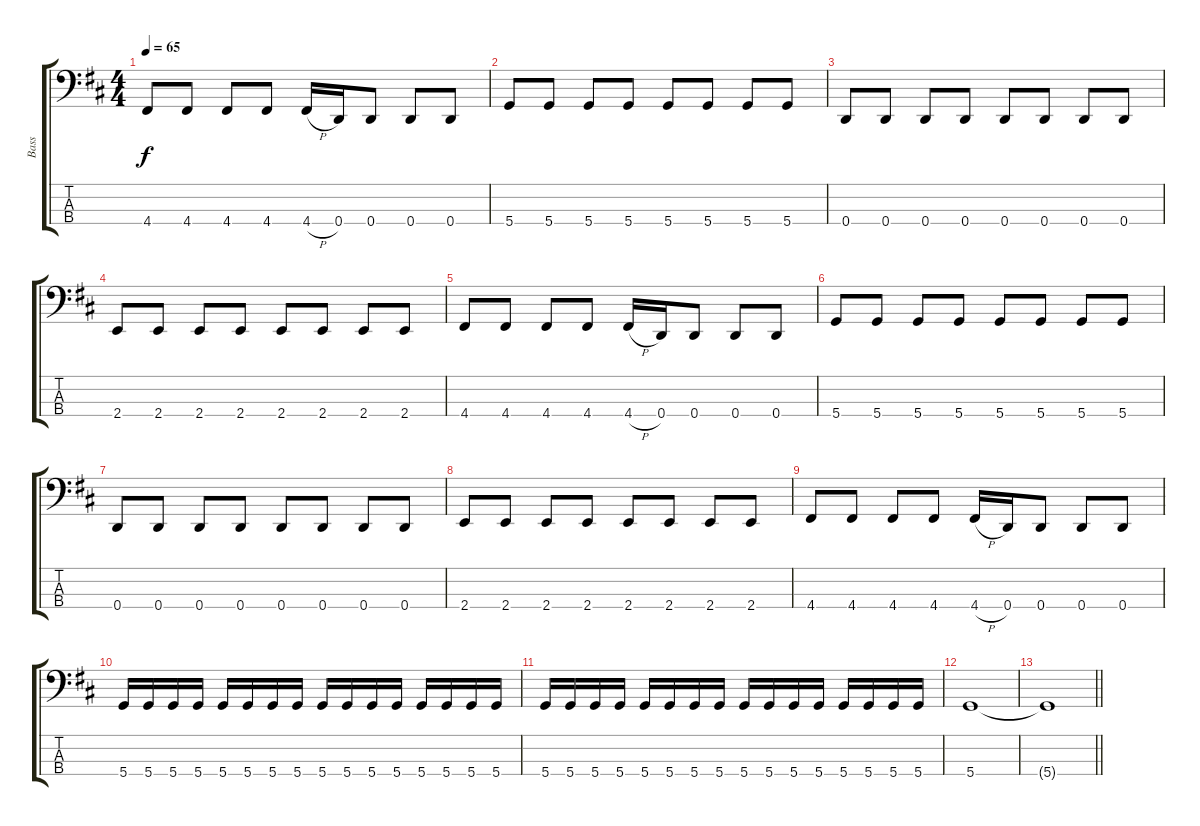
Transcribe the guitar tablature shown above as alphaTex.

\track ("Bass" "Bass") {instrument electricbassfinger}
\staff {score tabs}
\tuning (G2 D2 A1 D1) {hide}
\ts (4 4)
\tempo 65
\clef f4
\ks d
4.4.8{dy f} 4.4.8 4.4.8 4.4.8 4.4{h}.16 0.4.16 0.4.8 0.4.8 0.4.8 |
5.4.8 5.4.8 5.4.8 5.4.8 5.4.8 5.4.8 5.4.8 5.4.8 |
0.4.8 0.4.8 0.4.8 0.4.8 0.4.8 0.4.8 0.4.8 0.4.8 |
2.4.8 2.4.8 2.4.8 2.4.8 2.4.8 2.4.8 2.4.8 2.4.8 |
4.4.8 4.4.8 4.4.8 4.4.8 4.4{h}.16 0.4.16 0.4.8 0.4.8 0.4.8 |
5.4.8 5.4.8 5.4.8 5.4.8 5.4.8 5.4.8 5.4.8 5.4.8 |
0.4.8 0.4.8 0.4.8 0.4.8 0.4.8 0.4.8 0.4.8 0.4.8 |
2.4.8 2.4.8 2.4.8 2.4.8 2.4.8 2.4.8 2.4.8 2.4.8 |
4.4.8 4.4.8 4.4.8 4.4.8 4.4{h}.16 0.4.16 0.4.8 0.4.8 0.4.8 |
5.4.16 5.4.16 5.4.16 5.4.16 5.4.16 5.4.16 5.4.16 5.4.16 5.4.16 5.4.16 5.4.16 5.4.16 5.4.16 5.4.16 5.4.16 5.4.16 |
5.4.16 5.4.16 5.4.16 5.4.16 5.4.16 5.4.16 5.4.16 5.4.16 5.4.16 5.4.16 5.4.16 5.4.16 5.4.16 5.4.16 5.4.16 5.4.16 |
5.4.1 |
\barLineRight lightlight
5.4{t}.1
